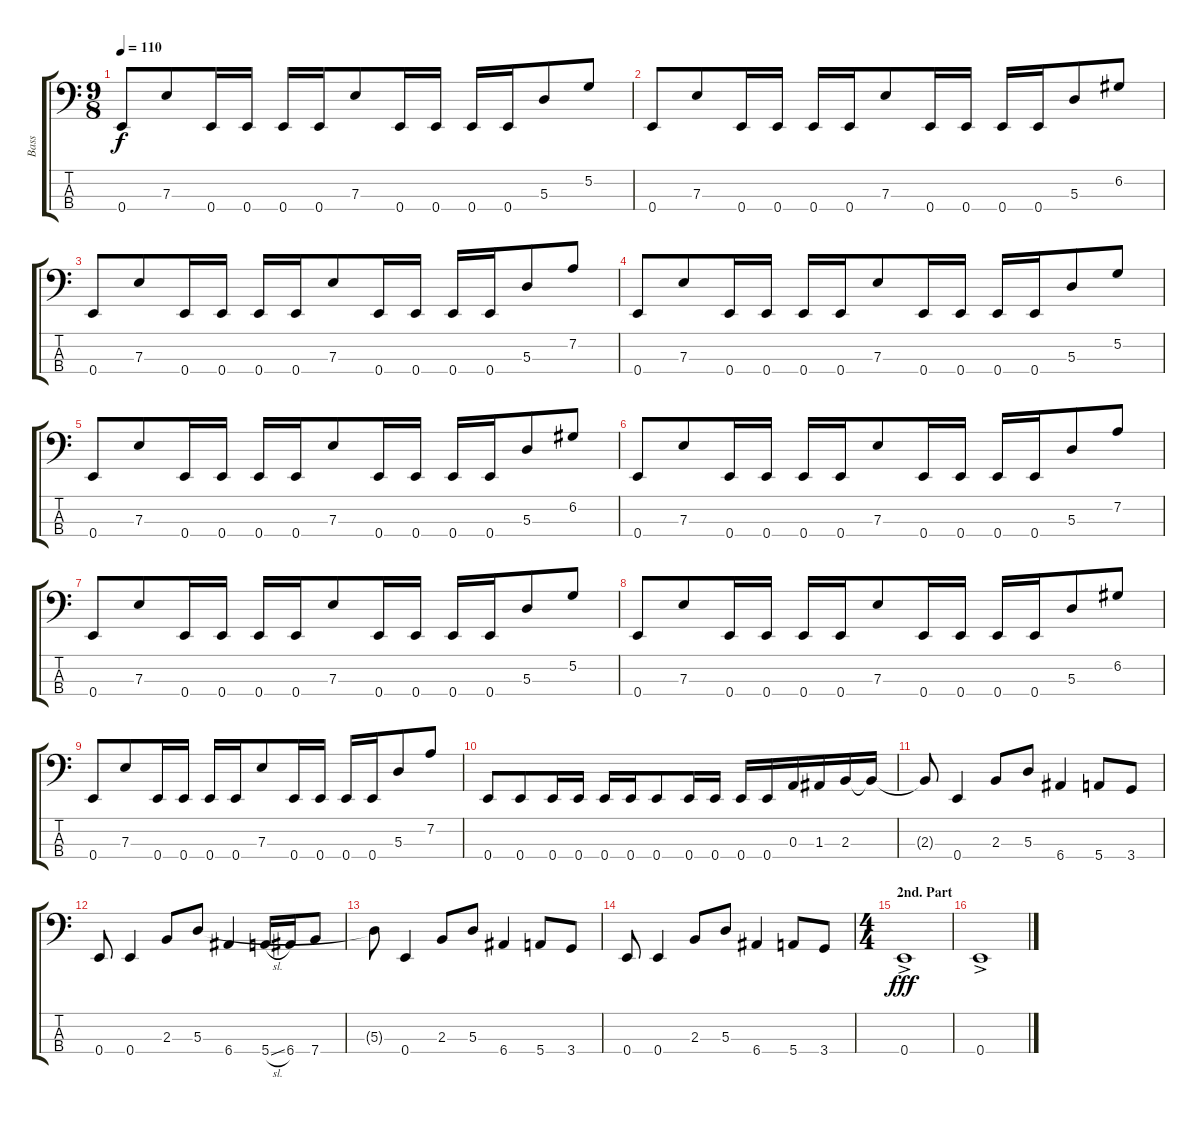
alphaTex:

\track ("Bass" "Bass") {instrument electricbasspick}
\staff {score tabs}
\tuning (G2 D2 A1 E1) {hide}
\ts (9 8)
\tempo 110
\clef f4
\ks c
0.4.8{dy f} 7.3.8 0.4.16 0.4.16 0.4.16 0.4.16 7.3.8 0.4.16 0.4.16 0.4.16 0.4.16 5.3.8 5.2.8 |
0.4.8 7.3.8 0.4.16 0.4.16 0.4.16 0.4.16 7.3.8 0.4.16 0.4.16 0.4.16 0.4.16 5.3.8 6.2.8 |
0.4.8 7.3.8 0.4.16 0.4.16 0.4.16 0.4.16 7.3.8 0.4.16 0.4.16 0.4.16 0.4.16 5.3.8 7.2.8 |
0.4.8 7.3.8 0.4.16 0.4.16 0.4.16 0.4.16 7.3.8 0.4.16 0.4.16 0.4.16 0.4.16 5.3.8 5.2.8 |
0.4.8 7.3.8 0.4.16 0.4.16 0.4.16 0.4.16 7.3.8 0.4.16 0.4.16 0.4.16 0.4.16 5.3.8 6.2.8 |
0.4.8 7.3.8 0.4.16 0.4.16 0.4.16 0.4.16 7.3.8 0.4.16 0.4.16 0.4.16 0.4.16 5.3.8 7.2.8 |
0.4.8 7.3.8 0.4.16 0.4.16 0.4.16 0.4.16 7.3.8 0.4.16 0.4.16 0.4.16 0.4.16 5.3.8 5.2.8 |
0.4.8 7.3.8 0.4.16 0.4.16 0.4.16 0.4.16 7.3.8 0.4.16 0.4.16 0.4.16 0.4.16 5.3.8 6.2.8 |
0.4.8 7.3.8 0.4.16 0.4.16 0.4.16 0.4.16 7.3.8 0.4.16 0.4.16 0.4.16 0.4.16 5.3.8 7.2.8 |
0.4.8 0.4.8 0.4.16 0.4.16 0.4.16 0.4.16 0.4.8 0.4.16 0.4.16 0.4.16 0.4.16 0.3.16 1.3.16 2.3.16 2.3{t}.16 |
2.3{t}.8 0.4.4 2.3.8 5.3.8 6.4.4 5.4.8 3.4.8 |
0.4.8 0.4.4 2.3.8 5.3.8 6.4.4 5.4{sl}.16 6.4.16 7.4.8 |
5.3{t}.8 0.4.4 2.3.8 5.3.8 6.4.4 5.4.8 3.4.8 |
0.4.8 0.4.4 2.3.8 5.3.8 6.4.4 5.4.8 3.4.8 |
\ts (4 4)
\section ("" "2nd. Part")
0.4{ac}.1{dy fff} |
0.4{ac}.1
